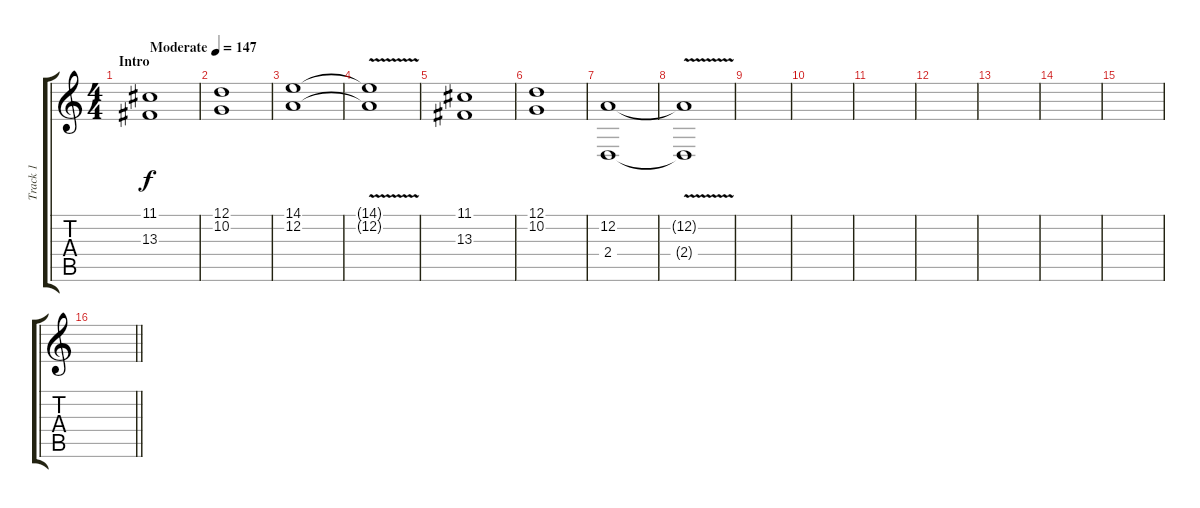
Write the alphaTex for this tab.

\track ("Track 1" "Track 1") {instrument rockorgan}
\staff {score tabs}
\tuning (D4 A3 F3 C3 G2 C2) {hide}
\ts (4 4)
\section ("" "Intro")
\tempo (147 "Moderate")
\clef g2
\ks c
(11.1 13.3).1{dy f instrument rockorgan} |
(12.1 10.2).1 |
(14.1 12.2).1 |
(14.1{v t} 12.2{t}).1 |
(11.1 13.3).1 |
(12.1 10.2).1 |
(12.2 2.4).1 |
(12.2{v t} 2.4{t}).1 |
|
|
|
|
|
|
|
\barLineRight lightlight
